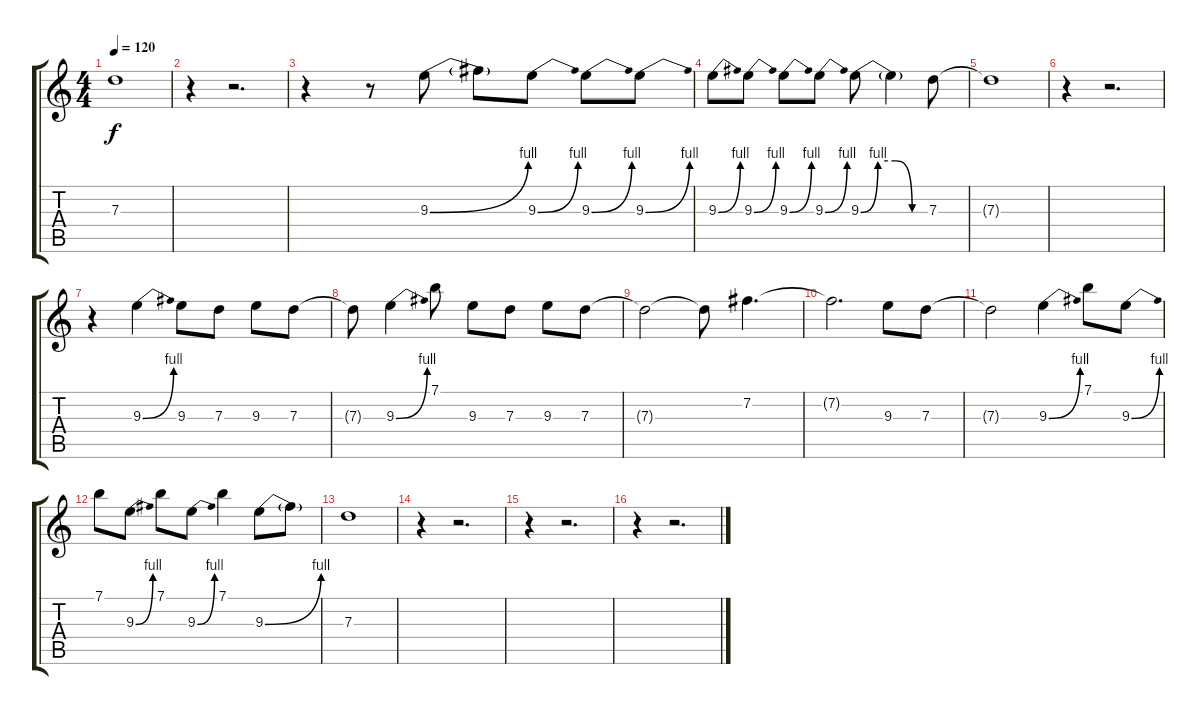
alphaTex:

\track "" {instrument distortionguitar}
\staff {score tabs}
\tuning (E4 B3 G3 D3 A2 E2) {hide}
\ts (4 4)
\tempo 120
\clef g2
\ks c
7.3{t}.1{dy f} |
r.4 r.2{d} |
r.4 r.8 9.3{be (bend 0 0 60 4)}.8 9.3{t}.8 9.3{be (bend 0 0 60 4)}.8 9.3{be (bend 0 0 60 4)}.8 9.3{be (bend 0 0 60 4)}.8 |
9.3{be (bend 0 0 60 4)}.8 9.3{be (bend 0 0 60 4)}.8 9.3{be (bend 0 0 60 4)}.8 9.3{be (bend 0 0 60 4)}.8 9.3{be (custom 0 0 15 4 30 4 45 0 60 0)}.8 9.3{t}.4 7.3.8 |
7.3{t}.1 |
r.4 r.2{d} |
r.4 9.3{be (bend 0 0 60 4)}.4 9.3.8 7.3.8 9.3.8 7.3.8 |
7.3{t}.8 9.3{be (bend 0 0 60 4)}.4 7.1.8 9.3.8 7.3.8 9.3.8 7.3.8 |
7.3{t}.2 7.3{t}.8 7.2.4{d} |
7.2{t}.2{d} 9.3.8 7.3.8 |
7.3{t}.2 9.3{be (bend 0 0 60 4)}.4 7.1.8 9.3{be (bend 0 0 60 4)}.8 |
7.1.8 9.3{be (bend 0 0 60 4)}.8 7.1.8 9.3{be (bend 0 0 60 4)}.8 7.1.4 9.3{be (bend 0 0 60 4)}.8 9.3{t}.8 |
7.3.1 |
r.4 r.2{d} |
r.4 r.2{d} |
r.4 r.2{d}
